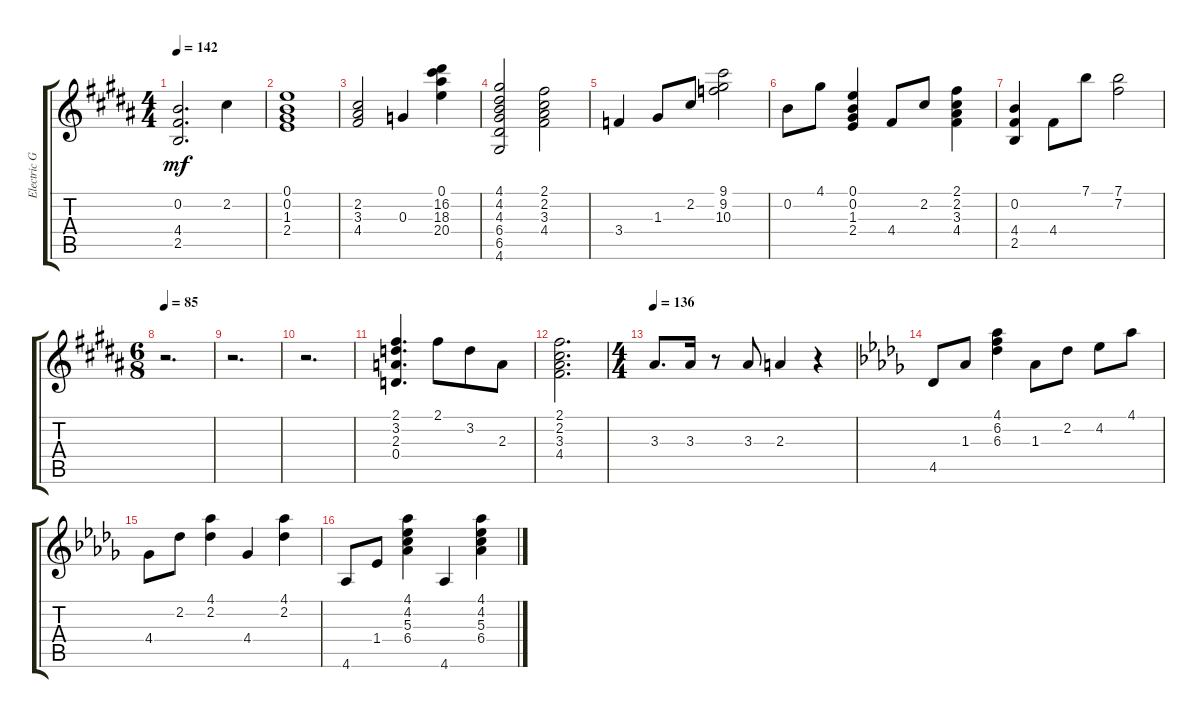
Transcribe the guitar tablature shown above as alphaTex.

\track ("Electric Guitar 1" "Electric G") {instrument electricguitarclean}
\staff {score tabs}
\tuning (E4 B3 G3 D3 A2 E2) {hide}
\ts (4 4)
\tempo 142
\clef g2
\ks g#minor
(0.2 4.4 2.5).2{d dy mf} 2.2.4 |
(0.1 0.2 1.3 2.4).1 |
(2.2 3.3 4.4).2 0.3.4 (0.1 16.2 18.3 20.4).4 |
(4.1 4.2 4.3 6.4 6.5 4.6).2 (2.1 2.2 3.3 4.4).2 |
3.4.4 1.3.8 2.2.8 (9.1 9.2 10.3).2 |
0.2.8 4.1.8 (0.1 0.2 1.3 2.4).4 4.4.8 2.2.8 (2.1 2.2 3.3 4.4).4 |
(0.2 4.4 2.5).4 4.4.8 7.1.8 (7.1 7.2).2 |
\ts (6 8)
\tempo 85
r.2{d} |
r.2{d} |
r.2{d} |
(2.1 3.2 2.3 0.4).4{d} 2.1.8 3.2.8 2.3.8 |
(2.1 2.2 3.3 4.4).2{d} |
\ts (4 4)
\tempo 136
3.3.8{d} 3.3.16 r.8 3.3.8 2.3.4 r.4 |
\ks db
4.5.8 1.3.8 (4.1 6.2 6.3).4 1.3.8 2.2.8 4.2.8 4.1.8 |
4.4.8 2.2.8 (4.1 2.2).4 4.4.4 (4.1 2.2).4 |
4.6.8 1.4.8 (4.1 4.2 5.3 6.4).4 4.6.4 (4.1 4.2 5.3 6.4).4
